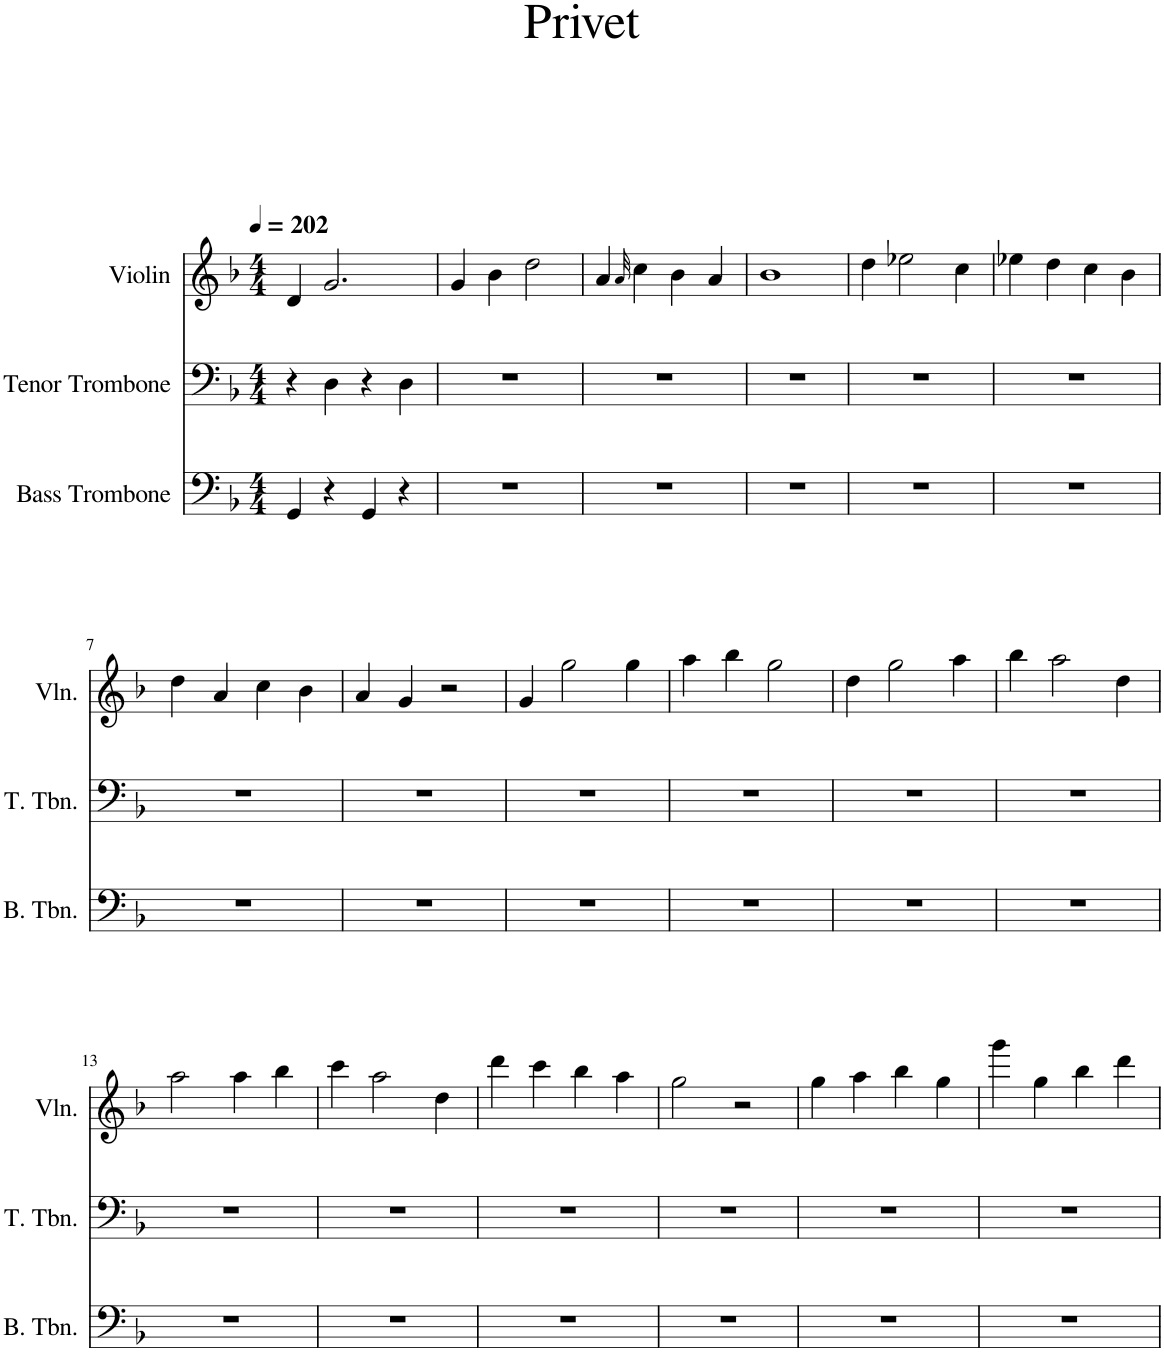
**kern	**kern	**kern
*part3	*part2	*part1
*staff3	*staff2	*staff1
*I"Bass Trombone	*I"Tenor Trombone	*I"Violin
*I'B. Tbn.	*I'T. Tbn.	*I'Vln.
*clefF4	*clefF4	*clefG2
*k[b-]	*k[b-]	*k[b-]
*M4/4	*M4/4	*M4/4
*MM202	*MM202	*MM202
=1	=1	=1
4GG/	4r	4d/
4r	4D\	2.g/
4GG/	4r	.
4r	4D\	.
=2	=2	=2
1r	1r	4g/
.	.	4b-\
.	.	2dd\
=3	=3	=3
1r	1r	4a/
.	.	32qa/
.	.	4cc\
.	.	4b-\
.	.	4a/
=4	=4	=4
1r	1r	1b-
=5	=5	=5
1r	1r	4dd\
.	.	2ee-X\
.	.	4cc\
=6	=6	=6
1r	1r	4ee-X\
.	.	4dd\
.	.	4cc\
.	.	4b-\
!!LO:LB:g=z
=7	=7	=7
1r	1r	4dd\
.	.	4a/
.	.	4cc\
.	.	4b-\
=8	=8	=8
1r	1r	4a/
.	.	4g/
.	.	2r
=9	=9	=9
1r	1r	4g/
.	.	2gg\
.	.	4gg\
=10	=10	=10
1r	1r	4aa\
.	.	4bb-\
.	.	2gg\
=11	=11	=11
1r	1r	4dd\
.	.	2gg\
.	.	4aa\
=12	=12	=12
1r	1r	4bb-\
.	.	2aa\
.	.	4dd\
!!LO:LB:g=z
=13	=13	=13
1r	1r	2aa\
.	.	4aa\
.	.	4bb-\
=14	=14	=14
1r	1r	4ccc\
.	.	2aa\
.	.	4dd\
=15	=15	=15
1r	1r	4ddd\
.	.	4ccc\
.	.	4bb-\
.	.	4aa\
=16	=16	=16
1r	1r	2gg\
.	.	2r
=17	=17	=17
1r	1r	4gg\
.	.	4aa\
.	.	4bb-\
.	.	4gg\
=18	=18	=18
1r	1r	4ggg\
.	.	4gg\
.	.	4bb-\
.	.	4ddd\
=	=	=
*-	*-	*-
